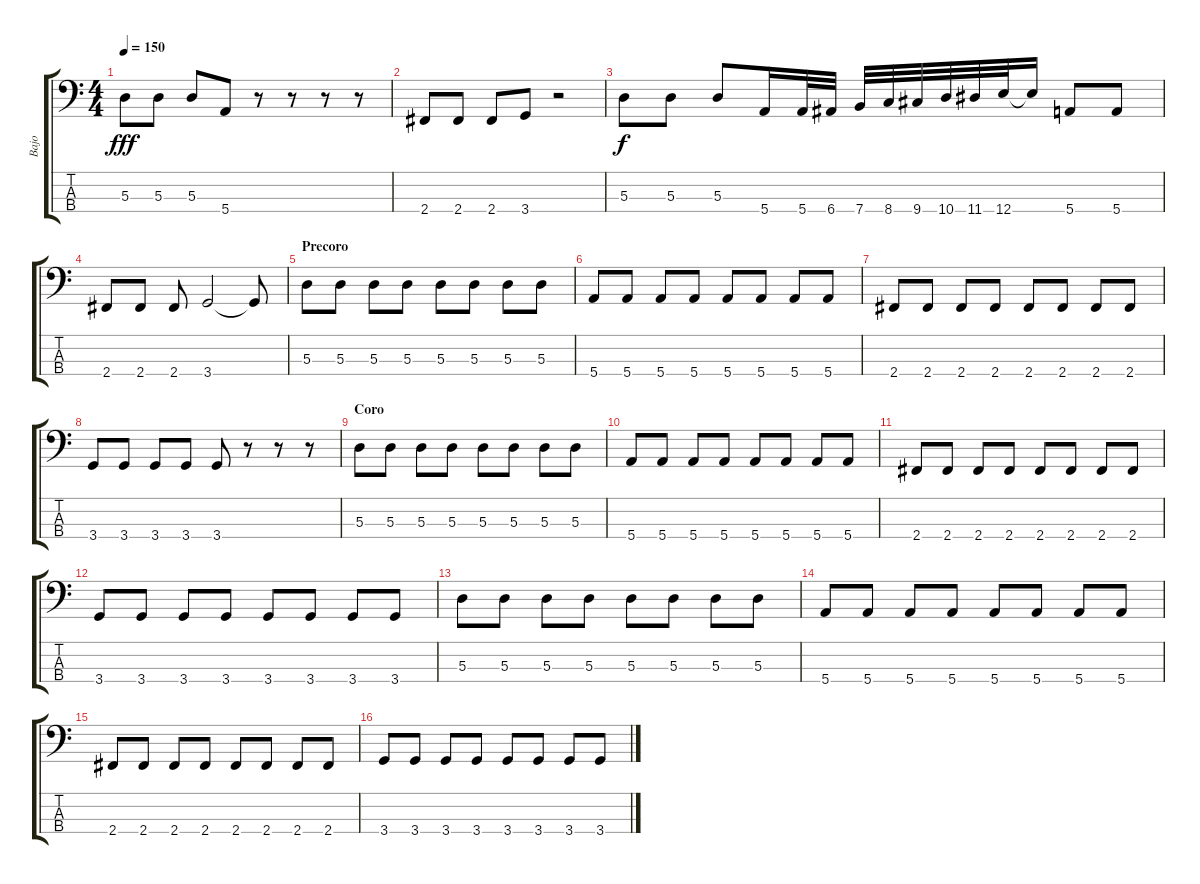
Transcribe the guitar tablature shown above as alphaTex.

\track ("Bajo" "Bajo") {instrument electricbasspick}
\staff {score tabs}
\tuning (G2 D2 A1 E1) {hide}
\ts (4 4)
\tempo 150
\clef f4
\ks c
5.3.8{dy fff} 5.3.8 5.3.8 5.4.8 r.8 r.8 r.8 r.8 |
2.4.8 2.4.8 2.4.8 3.4.8 r.2 |
5.3.8{dy f} 5.3.8 5.3.8 5.4.16 5.4.32 6.4.32 7.4.32 8.4.32 9.4.32 10.4.32 11.4.32 12.4.32 12.4{t}.16 5.4.8 5.4.8 |
2.4.8 2.4.8 2.4.8 3.4.2 3.4{t}.8 |
\section ("" "Precoro")
5.3.8 5.3.8 5.3.8 5.3.8 5.3.8 5.3.8 5.3.8 5.3.8 |
5.4.8 5.4.8 5.4.8 5.4.8 5.4.8 5.4.8 5.4.8 5.4.8 |
2.4.8 2.4.8 2.4.8 2.4.8 2.4.8 2.4.8 2.4.8 2.4.8 |
3.4.8 3.4.8 3.4.8 3.4.8 3.4.8 r.8 r.8 r.8 |
\section ("" "Coro")
5.3.8 5.3.8 5.3.8 5.3.8 5.3.8 5.3.8 5.3.8 5.3.8 |
5.4.8 5.4.8 5.4.8 5.4.8 5.4.8 5.4.8 5.4.8 5.4.8 |
2.4.8 2.4.8 2.4.8 2.4.8 2.4.8 2.4.8 2.4.8 2.4.8 |
3.4.8 3.4.8 3.4.8 3.4.8 3.4.8 3.4.8 3.4.8 3.4.8 |
5.3.8 5.3.8 5.3.8 5.3.8 5.3.8 5.3.8 5.3.8 5.3.8 |
5.4.8 5.4.8 5.4.8 5.4.8 5.4.8 5.4.8 5.4.8 5.4.8 |
2.4.8 2.4.8 2.4.8 2.4.8 2.4.8 2.4.8 2.4.8 2.4.8 |
3.4.8 3.4.8 3.4.8 3.4.8 3.4.8 3.4.8 3.4.8 3.4.8
